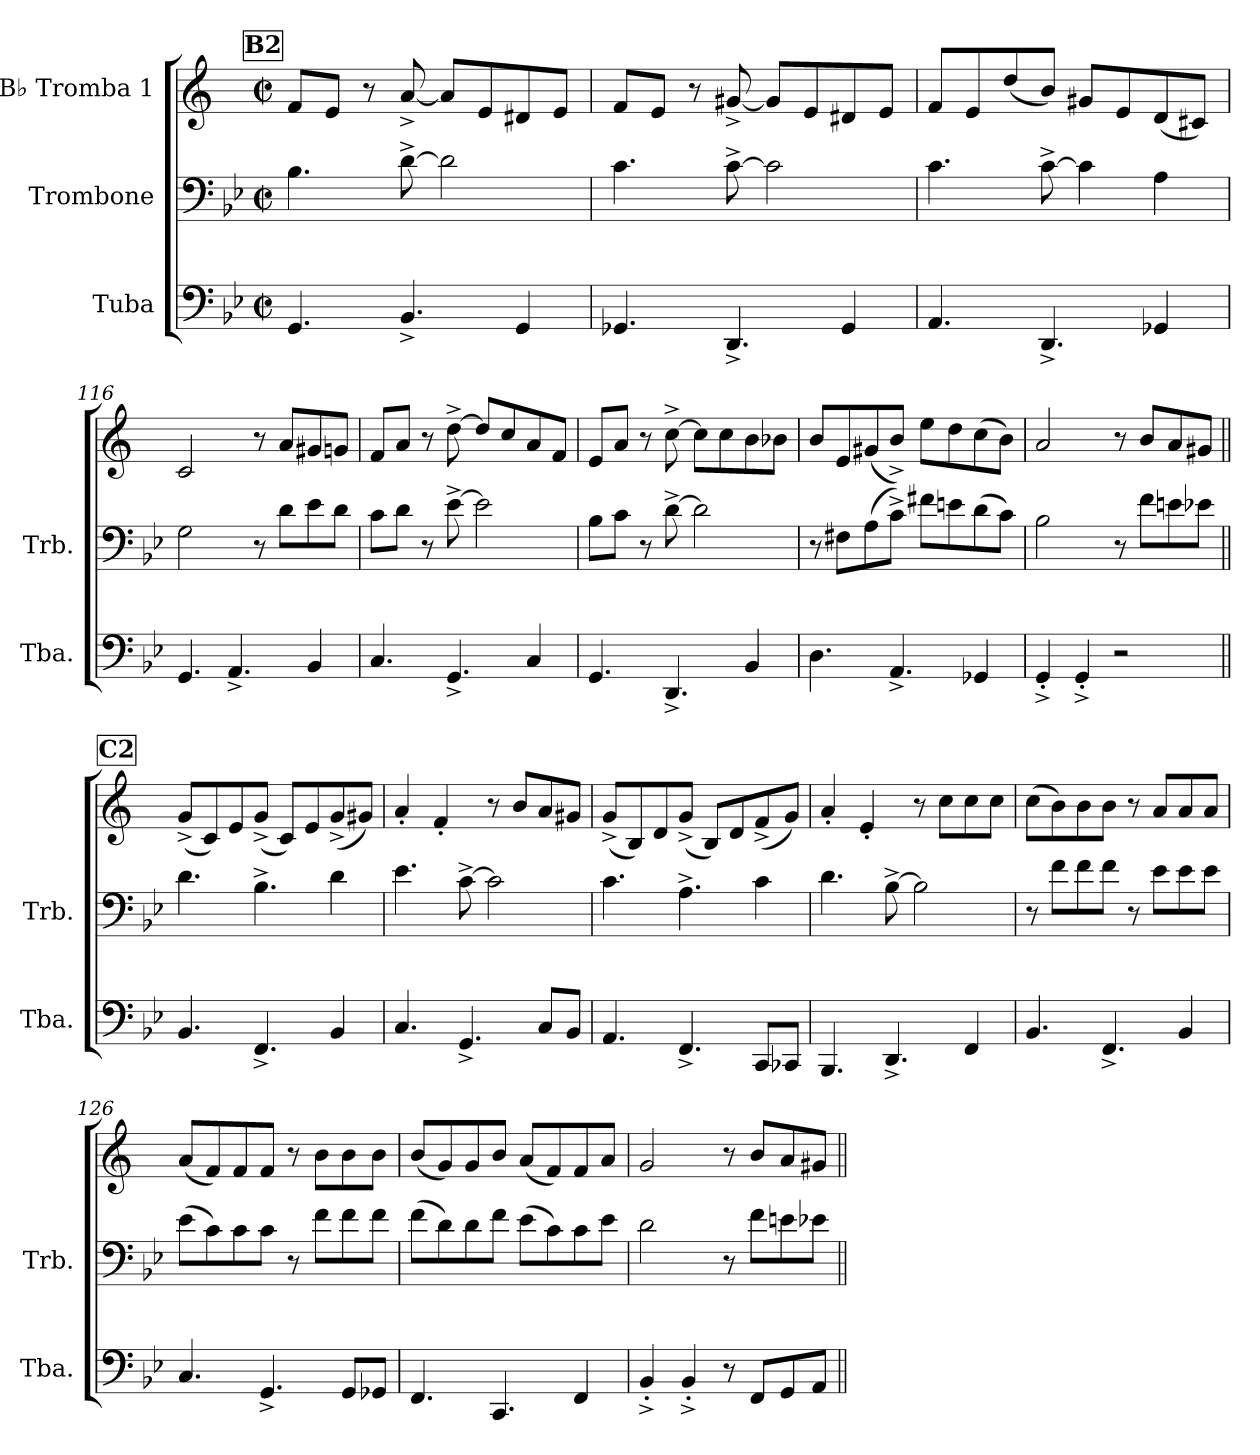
**kern	**kern	**kern
*part3	*part2	*part1
*staff3	*staff2	*staff1
*I"Tuba	*I"Trombone	*I"B♭ Tromba 1
*I'Tba.	*I'Trb.	*
!!LO:LB:g=z
*clefF4	*clefF4	*clefG2
*	*	*ITrd1c2
*k[b-e-]	*k[b-e-]	*k[b-e-]
*M2/2	*M2/2	*M2/2
*met(c|)	*met(c|)	*met(c|)
!!LO:REH:place=s1:a:B:fs=14:t=B2
=113	=113	=113
4.GG/	4.B-\	8e-/L
.	.	8d/J
.	.	8r
4.BB-^/	[8d^\	[8g^/
.	2d\]	8g/L]
.	.	8d/
4GG/	.	8c#X/
.	.	8d/J
=114	=114	=114
4.GG-X/	4.c\	8e-/L
.	.	8d/J
.	.	8r
4.DD^/	[8c^\	[8f#X^/
.	2c\]	8f#/L]
.	.	8d/
4GG-/	.	8c#X/
.	.	8d/J
=115	=115	=115
4.AA/	4.c\	8e-/L
.	.	8d/
.	.	(<8cc/
4.DD^/	[8c^\	8a/J)
.	4c\]	8f#X/L
.	.	8d/
4GG-X/	4A\	(<8c/
.	.	8Bn/J)
=116	=116	=116
4.GG/	2G\	2B-/
4.AA^/	.	.
.	8r	8r
.	8d\L	8g/L
4BB-/	8e-\	8f#X/
.	8d\J	8fn/J
!!LO:PB:g=z
=117	=117	=117
4.C/	8c\L	8e-/L
.	8d\J	8g/J
.	8r	8r
4.GG^/	[8e-^\	[8cc^\
.	2e-\]	8cc/L]
.	.	8b-/
4C/	.	8g/
.	.	8e-/J
=118	=118	=118
4.GG/	8B-\L	8d/L
.	8c\J	8g/J
.	8r	8r
4.DD^/	[8d^\	[8b-^\
.	2d\]	8b-\L]
.	.	8b-\
4BB-/	.	8a\
.	.	8a-X\J
=119	=119	=119
4.D\	8r	8a/L
.	8F#X\L	8d/
.	(>8A\	(<8f#X/
4.AA^/	8c^\J)	8a^/J)
.	8f#X\L	8dd\L
.	8en\	8cc\
4GG-X/	(>8d\	(>8b-\
.	8c\J)	8a\J)
=120	=120	=120
4GG'^/	2B-\	2g/
4GG'^/	.	.
2r	8r	8r
.	8f\L	8a/L
.	8en\	8g/
.	8e-X\J	8f#X/J
!!LO:LB:g=z
!!LO:REH:place=s1:a:B:fs=14:t=C2
=121||	=121||	=121||
4.BB-/	4.d\	(<8f^/L
.	.	8B-/)
.	.	8d/
4.FF^/	4.B-^\	(<8f^/J
.	.	8B-/L)
.	.	8d/
4BB-/	4d\	(<8f^/
.	.	8f#X/J)
=122	=122	=122
4.C/	4.e-\	4g'/
.	.	4e-'/
4.GG^/	[8c^\	.
.	2c\]	8r
.	.	8a/L
8C/L	.	8g/
8BB-/J	.	8f#X/J
=123	=123	=123
4.AA/	4.c\	(<8f^/L
.	.	8A/)
.	.	8c/
4.FF^/	4.A^\	(<8f^/J
.	.	8A/L)
.	.	8c/
8CC/L	4c\	(<8e-^/
8CC-X/J	.	8f/J)
=124	=124	=124
4.BBB-/	4.d\	4g'/
.	.	4d'/
4.DD^/	[8B-^\	.
.	2B-\]	8r
.	.	8b-\L
4FF/	.	8b-\
.	.	8b-\J
!!LO:LB:g=z
=125	=125	=125
4.BB-/	8r	(>8b-\L
.	8f\L	8a\)
.	8f\	8a\
4.FF^/	8f\J	8a\J
.	8r	8r
.	8e-\L	8g/L
4BB-/	8e-\	8g/
.	8e-\J	8g/J
=126	=126	=126
4.C/	(>8e-\L	(<8g/L
.	8c\)	8e-/)
.	8c\	8e-/
4.GG^/	8c\J	8e-/J
.	8r	8r
.	8f\L	8a\L
8GG/L	8f\	8a\
8GG-X/J	8f\J	8a\J
=127	=127	=127
4.FF/	(>8f\L	(<8a/L
.	8d\)	8f/)
.	8d\	8f/
4.CC/	8f\J	8a/J
.	(>8e-\L	(<8g/L
.	8c\)	8e-/)
4FF/	8c\	8e-/
.	8e-\J	8g/J
=128	=128	=128
4BB-'^/	2d\	2f/
4BB-'^/	.	.
8r	8r	8r
8FF/L	8f\L	8a/L
8GG/	8en\	8g/
8AA/J	8e-X\J	8f#X/J
=||	=||	=||
*-	*-	*-
